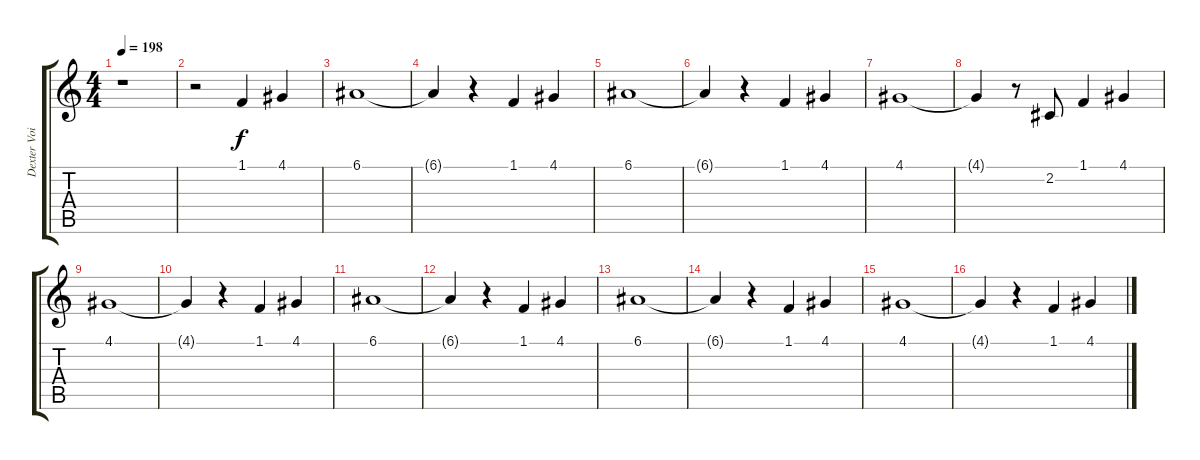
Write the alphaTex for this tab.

\track ("Dexter Voice" "Dexter Voi") {instrument harmonica}
\staff {score tabs}
\tuning (E4 B3 G3 D3 A2 E2) {hide}
\ts (4 4)
\tempo 198
\clef g2
\ks c
r.1{dy f} |
r.2 1.1.4 4.1.4 |
6.1.1 |
6.1{t}.4 r.4 1.1.4 4.1.4 |
6.1.1 |
6.1{t}.4 r.4 1.1.4 4.1.4 |
4.1.1 |
4.1{t}.4 r.8 2.2.8 1.1.4 4.1.4 |
4.1.1 |
4.1{t}.4 r.4 1.1.4 4.1.4 |
6.1.1 |
6.1{t}.4 r.4 1.1.4 4.1.4 |
6.1.1 |
6.1{t}.4 r.4 1.1.4 4.1.4 |
4.1.1 |
4.1{t}.4 r.4 1.1.4 4.1.4
